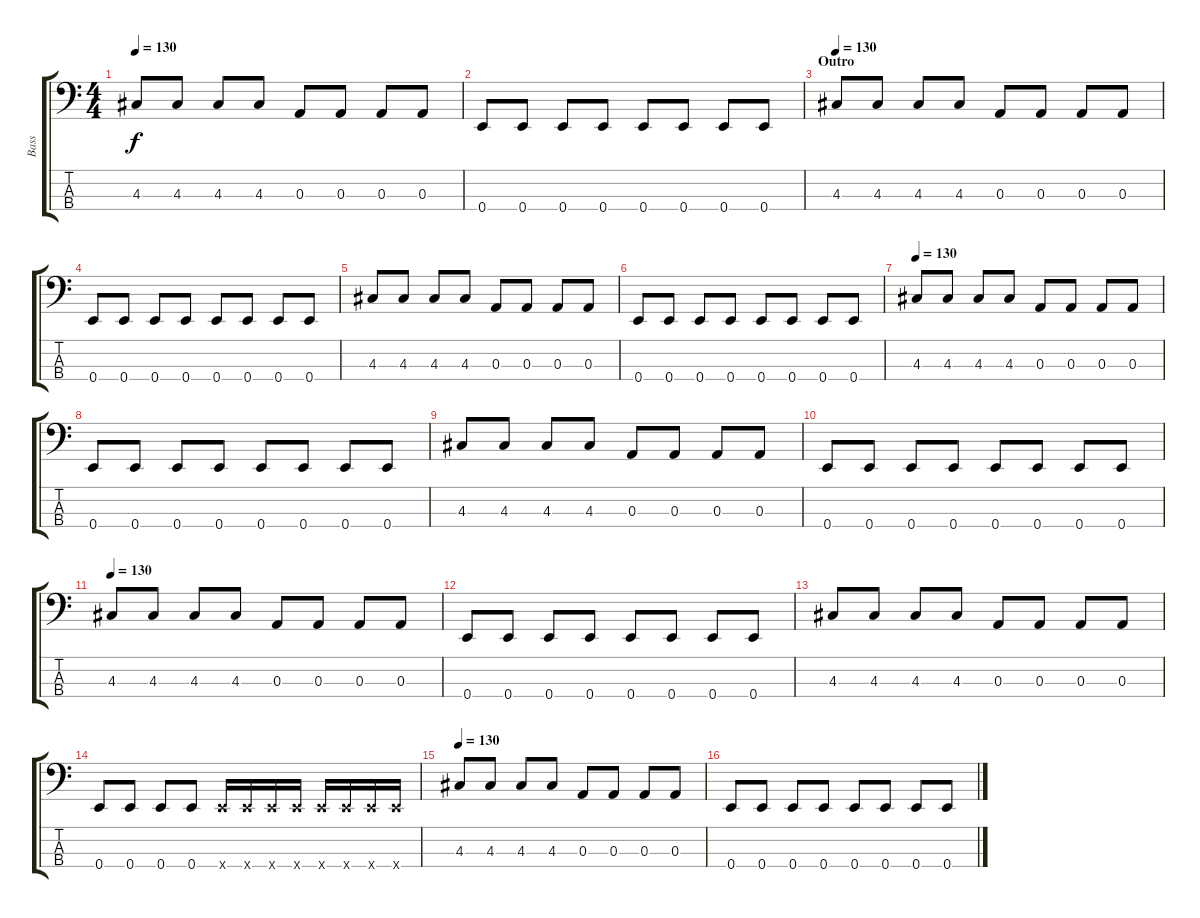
\track ("Bass" "Bass") {instrument electricbassfinger}
\staff {score tabs}
\tuning (G2 D2 A1 E1) {hide}
\ts (4 4)
\tempo 130
\clef f4
\ks c
4.3.8{dy f} 4.3.8 4.3.8 4.3.8 0.3.8 0.3.8 0.3.8 0.3.8 |
0.4.8 0.4.8 0.4.8 0.4.8 0.4.8 0.4.8 0.4.8 0.4.8 |
\section ("" "Outro")
\tempo 130
4.3.8 4.3.8 4.3.8 4.3.8 0.3.8 0.3.8 0.3.8 0.3.8 |
0.4.8 0.4.8 0.4.8 0.4.8 0.4.8 0.4.8 0.4.8 0.4.8 |
4.3.8 4.3.8 4.3.8 4.3.8 0.3.8 0.3.8 0.3.8 0.3.8 |
0.4.8 0.4.8 0.4.8 0.4.8 0.4.8 0.4.8 0.4.8 0.4.8 |
\tempo 130
4.3.8 4.3.8 4.3.8 4.3.8 0.3.8 0.3.8 0.3.8 0.3.8 |
0.4.8 0.4.8 0.4.8 0.4.8 0.4.8 0.4.8 0.4.8 0.4.8 |
4.3.8 4.3.8 4.3.8 4.3.8 0.3.8 0.3.8 0.3.8 0.3.8 |
0.4.8 0.4.8 0.4.8 0.4.8 0.4.8 0.4.8 0.4.8 0.4.8 |
\tempo 130
4.3.8 4.3.8 4.3.8 4.3.8 0.3.8 0.3.8 0.3.8 0.3.8 |
0.4.8 0.4.8 0.4.8 0.4.8 0.4.8 0.4.8 0.4.8 0.4.8 |
4.3.8 4.3.8 4.3.8 4.3.8 0.3.8 0.3.8 0.3.8 0.3.8 |
0.4.8 0.4.8 0.4.8 0.4.8 0.4{x}.16 0.4{x}.16 0.4{x}.16 0.4{x}.16 0.4{x}.16 0.4{x}.16 0.4{x}.16 0.4{x}.16 |
\tempo 130
4.3.8 4.3.8 4.3.8 4.3.8 0.3.8 0.3.8 0.3.8 0.3.8 |
0.4.8 0.4.8 0.4.8 0.4.8 0.4.8 0.4.8 0.4.8 0.4.8
